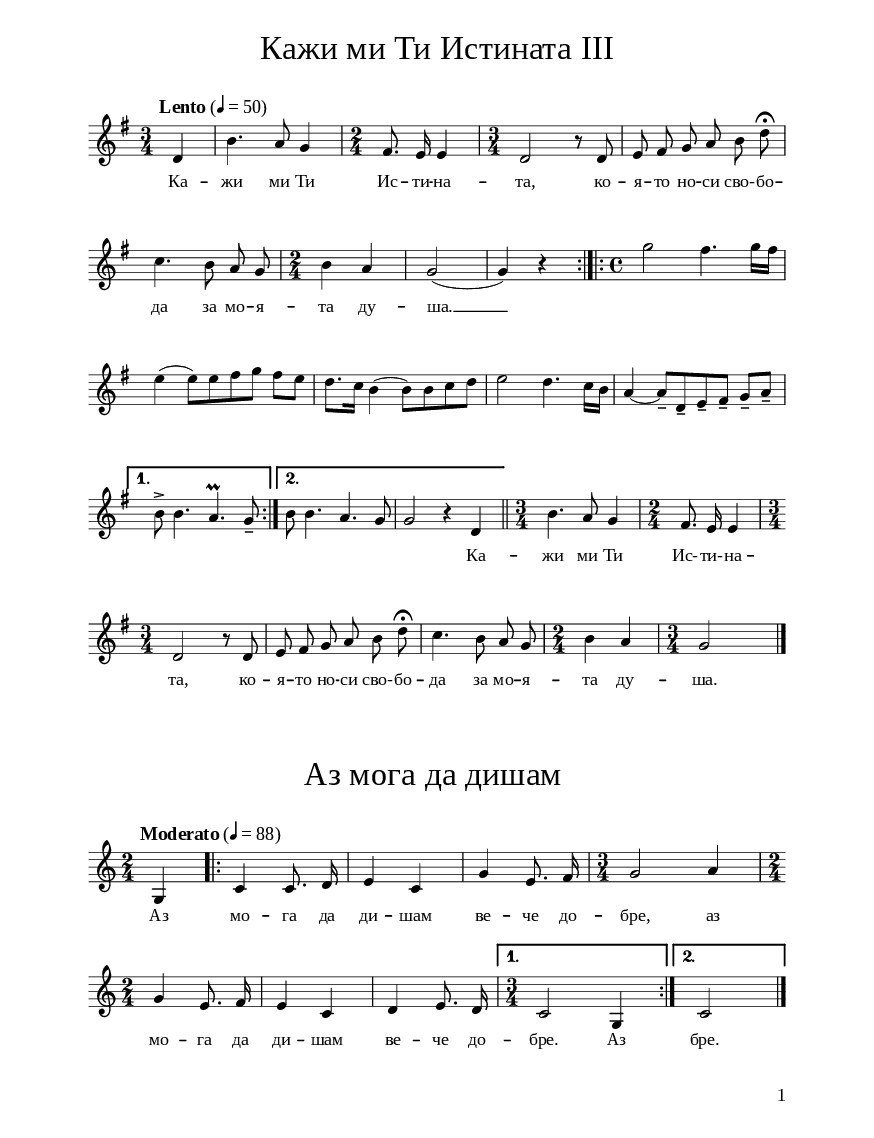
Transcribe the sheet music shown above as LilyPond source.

\version "2.24.3"

% include paper part and global functions
\include "include/globals.ily"

\bookpart {
  \label #'ref169_1
  \tocItem \markup "Кажи ми Ти Истината III"
  \paper {
    print-all-headers = ##t
    print-page-number = ##t
    print-first-page-number = ##t

    % put page numbers on the bottom
    oddHeaderMarkup = \markup ""
    evenHeaderMarkup = \markup ""
    oddFooterMarkup = \markup
    \fill-line {
      ""
      \if \should-print-page-number \fromproperty #'page:page-number-string
    }
    evenFooterMarkup = \markup
    \fill-line {
      \if \should-print-page-number \fromproperty #'page:page-number-string
      ""
    }

    left-margin = 1.5\cm
    right-margin = 1.5\cm
    top-margin = 1.6\cm
    bottom-margin = 1.2\cm
    ragged-bottom = ##t % do not spread the staves to fill the whole vertical space

    % change distance between staves
    system-system-spacing =
    #'((basic-distance . 9)
       (minimum-distance . 6)
       (padding . 1)
       (stretchability . 12))
  }
  \score {
    \include "include/score-layout.ily"

    \new Voice \absolute {
      \clef treble
      \key g \major
      \time 3/4
      \tempoFunc "Lento" 4 "50"
      \autoBeamOff

      \partial 4
      d'4 | % 2
      b'4.  a'8  g'4 | % 3
      \time 2/4  | % 3
      fis'8.  e'16  e'4 | % 4
      \time 3/4  | % 4
      d'2 r8  d'8 | % 5
      e'8  fis'8  g'8  a'8
      b'8  d''8 ^\fermata \break | % 6
      c''4.  b'8  a'8  g'8 | % 7
      \time 2/4  | % 7
      b'4  a'4 | % 8
      g'2 ( | % 9
      g'4 ) r4 \bar ":|.|:"
      \repeat volta 2 {
        \time 4/4
        g''2  fis''4.  g''16 [
        fis''16 ] \break | % 11
        e''4 (  e''8 ) [  e''8
        fis''8  g''8 ]  fis''8 [  e''8 ] | % 12
        d''8. [  c''16 ]  b'4 (  b'8
        ) [  b'8  c''8  d''8 ] | % 13
        e''2  d''4.  c''16 [  b'16
        ] | % 14
        a'4 ~  a'8 -- [  d'8 --  e'8 --
        fis'8 -- ]  g'8 -- [  a'8 -- ] \break |
      }

      \alternative {
        {
          b'8 ->  b'4.  a'4.\prall g'8 --
        }
        {
          b'8  b'4.  a'4.  g'8
          g'2 r4  d'4 \bar "||"
        }
      }
      \time 3/4   b'4.  a'8  g'4 | \time 2/4
      fis'8.  e'16  e'4 \break \time 3/4  d'2 r8
      d'8  e'8  fis'8  g'8  a'8
      b'8  d''8 ^\fermata  c''4.  b'8
      a'8  g'8 | \time 2/4 b'4  a'4 | \time 3/4
      g'2 s4 \bar "|."
    }
    \addlyrics {
      Ка -- жи ми Ти Ис -- ти -- на -- та,
      ко -- я -- то но -- си "сво-" -- бо --
      да за мо -- я -- та ду -- ша. __ ""

      \skip1 \skip1 \skip1 \skip1 \skip1 \skip1 \skip1 \skip1
      \skip1 \skip1 \skip1 \skip1 \skip1 \skip1 \skip1 \skip1 \skip1
      \skip1 \skip1 \skip1


      Ка -- жи ми Ти "Ис-" -- "ти-" --
      на -- та, ко -- я -- то но -- си "сво-"
      -- бо -- да за мо -- я -- та ду --
      ша.}

      \header {
        title = \titleFunc "Кажи ми Ти Истината III" "Kaži mi Ti Istinata III"
      }

      \midi{}

    } % score


    \label #'ref171_2
    \tocItem \markup "Аз мога да дишам"

    \include "include/bookpart-paper.ily"
    \score {
      \include "include/score-layout.ily"

      \new Voice \absolute {
        \clef treble
        \key c \major
        \time 2/4
        \tempoFunc "Moderato" 4 "88"
        \autoBeamOff
        \partial 4
        g4 \repeat volta 2 {
          |
          c'4 c'8. d'16 | % 3
          e'4 c'4 | % 4
          g'4 e'8. f'16 | % 5
          \time 3/4  g'2 a'4 |  \break
          \time 2/4  g'4 e'8. f'16 | % 7
          e'4 c'4 | % 8
          d'4 e'8. d'16 | % 9
          \time 3/4
        }
        \alternative {
          {
            c'2 g4 |

          }
          {c'2 \bar "|."  }
        }
      }

      \addlyrics {
        Аз мо -- га
        да ди -- шам ве -- че до -- бре, аз мо -- га
        да ди -- шам ве -- че до -- бре. Аз  бре.}

        \header {
          title = \titleFunc "Аз мога да дишам " "Az moga da dišam"
        }

        \midi{}

      } % score



    } % bookpart

    % Più mosso
    %
